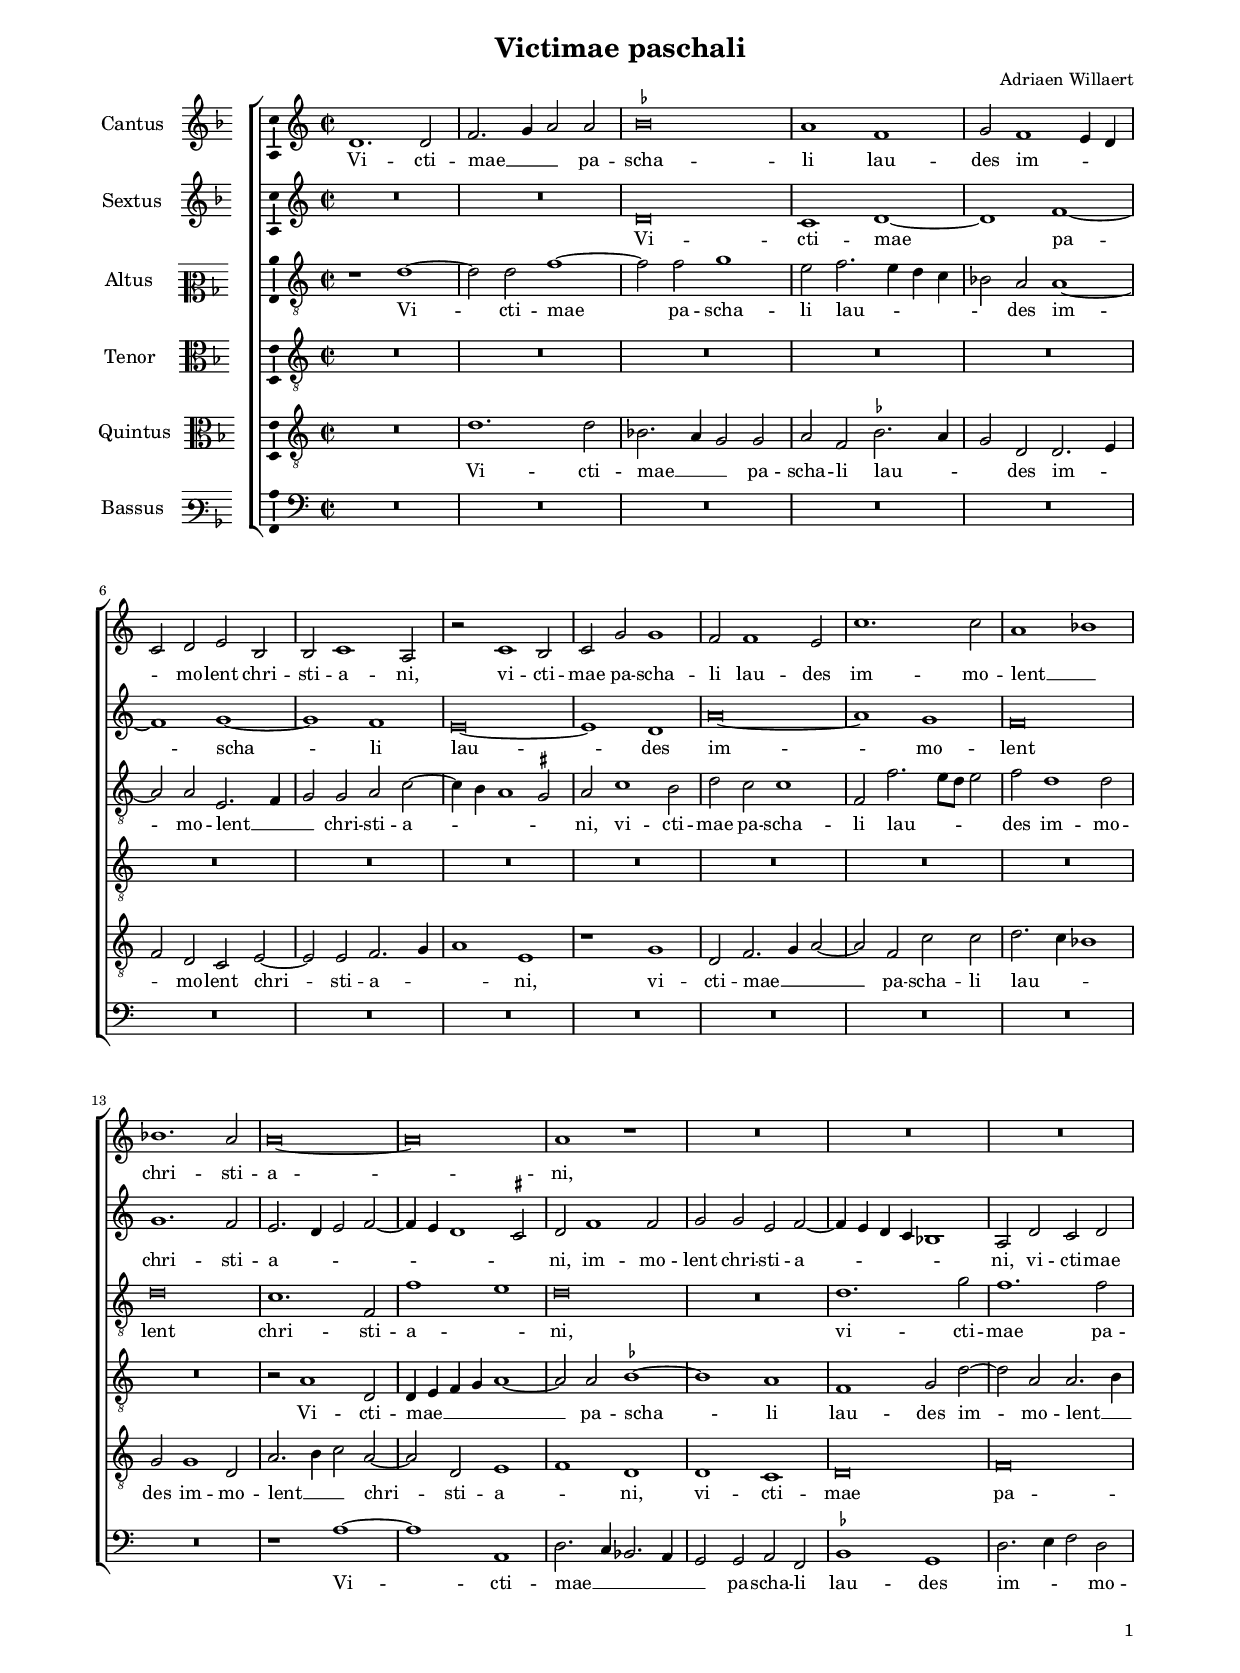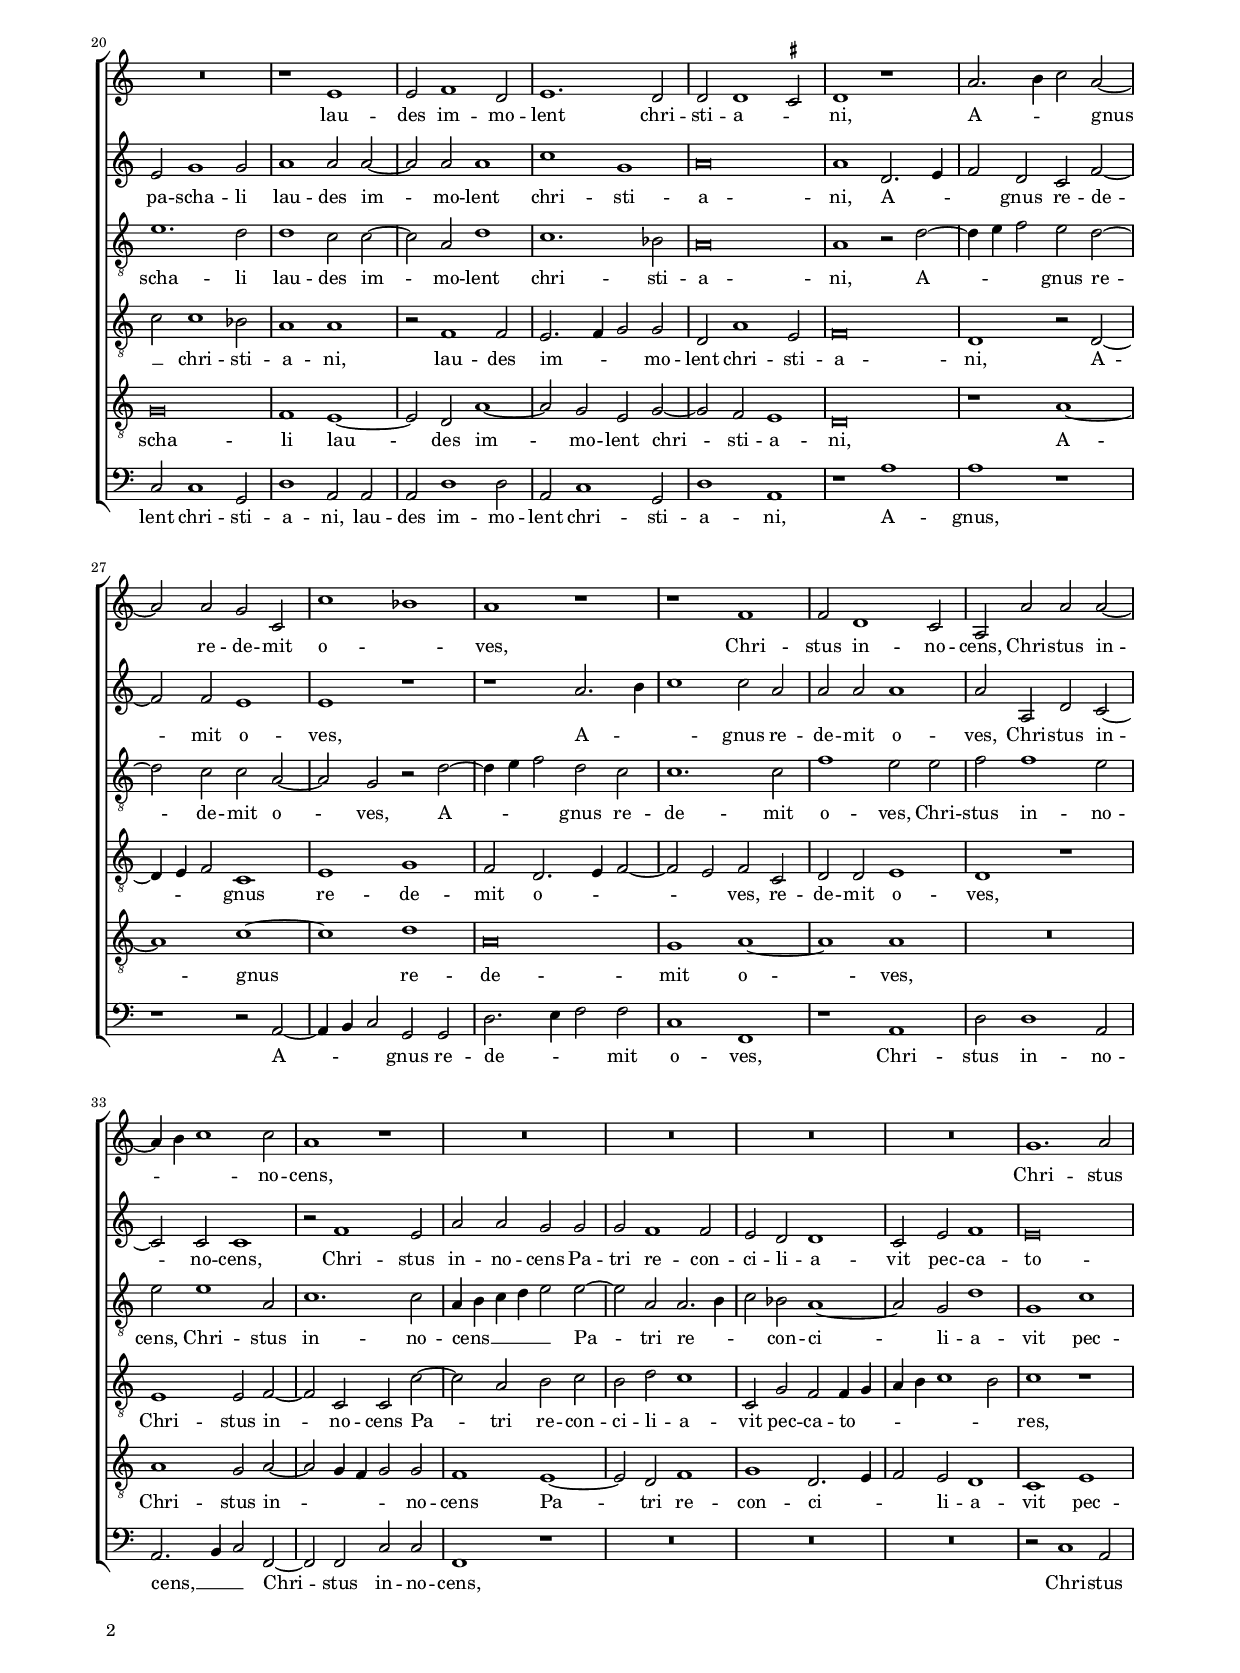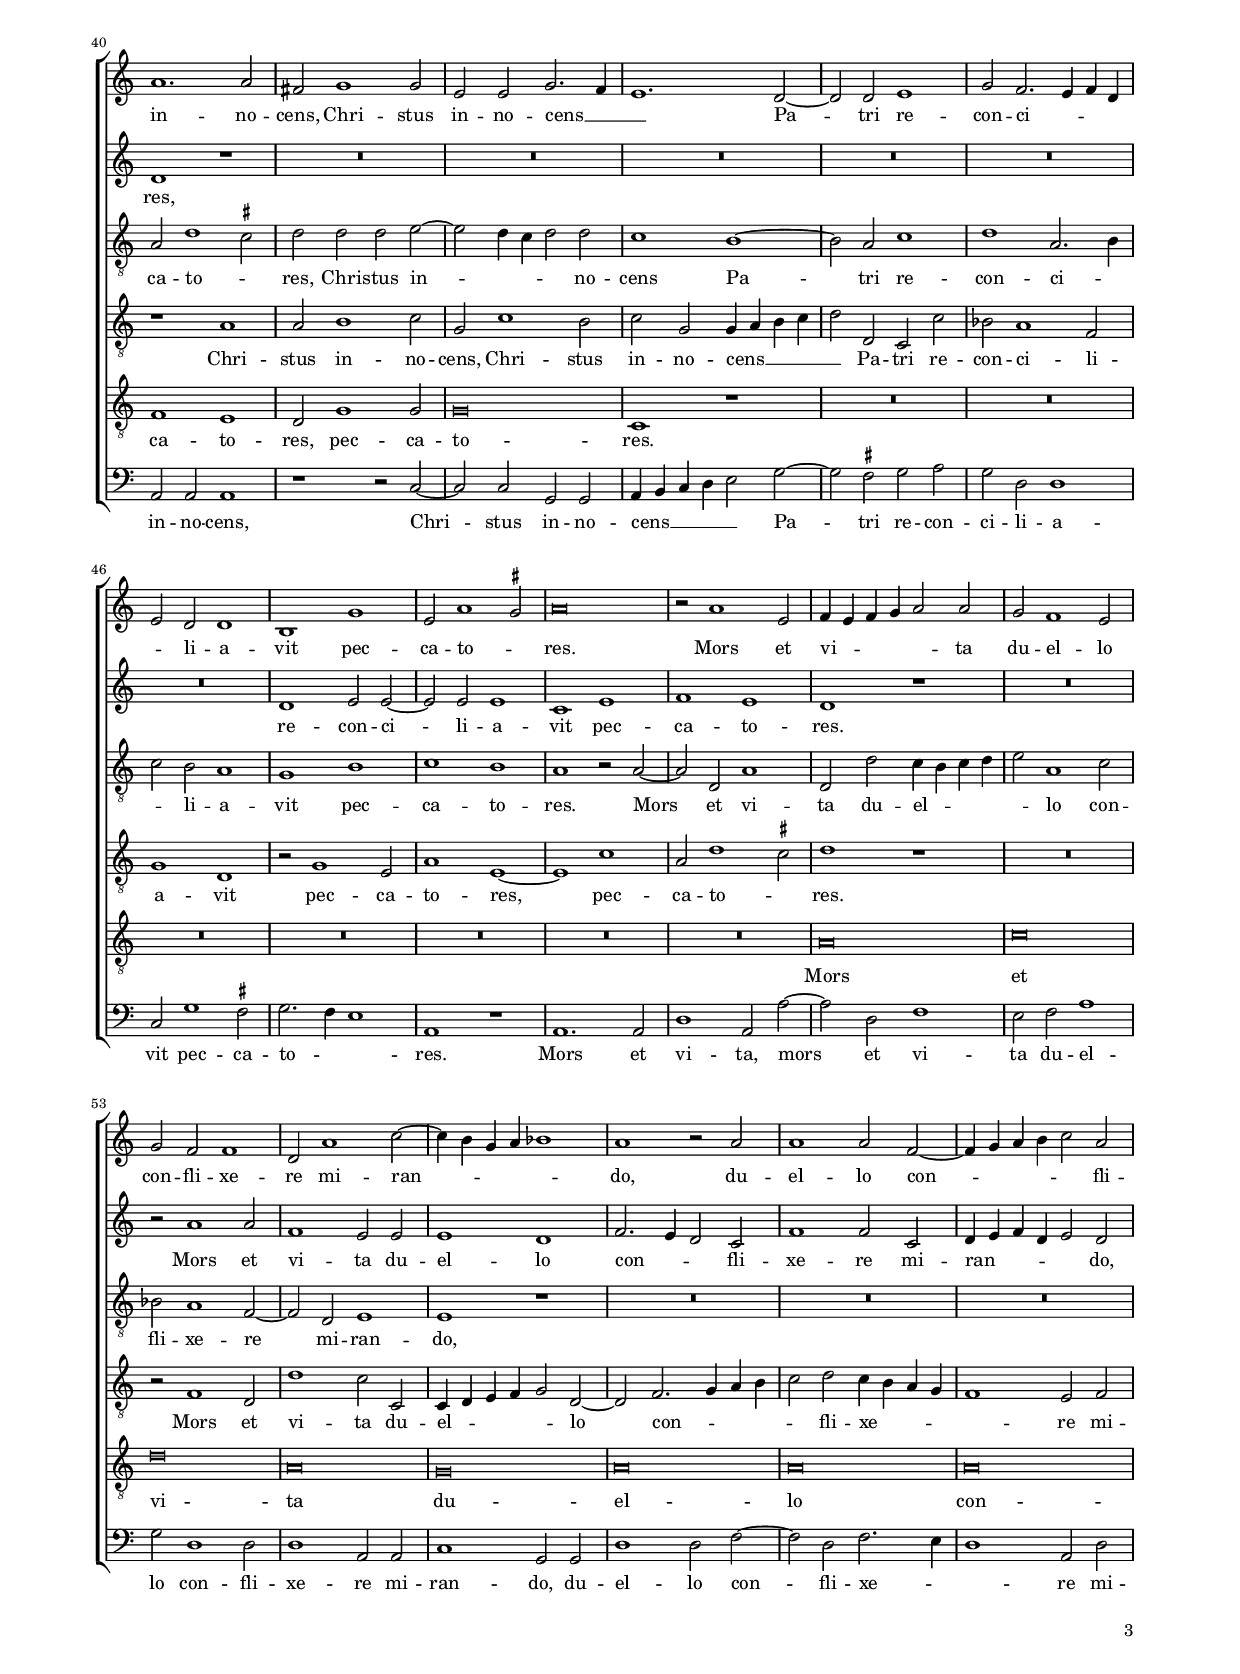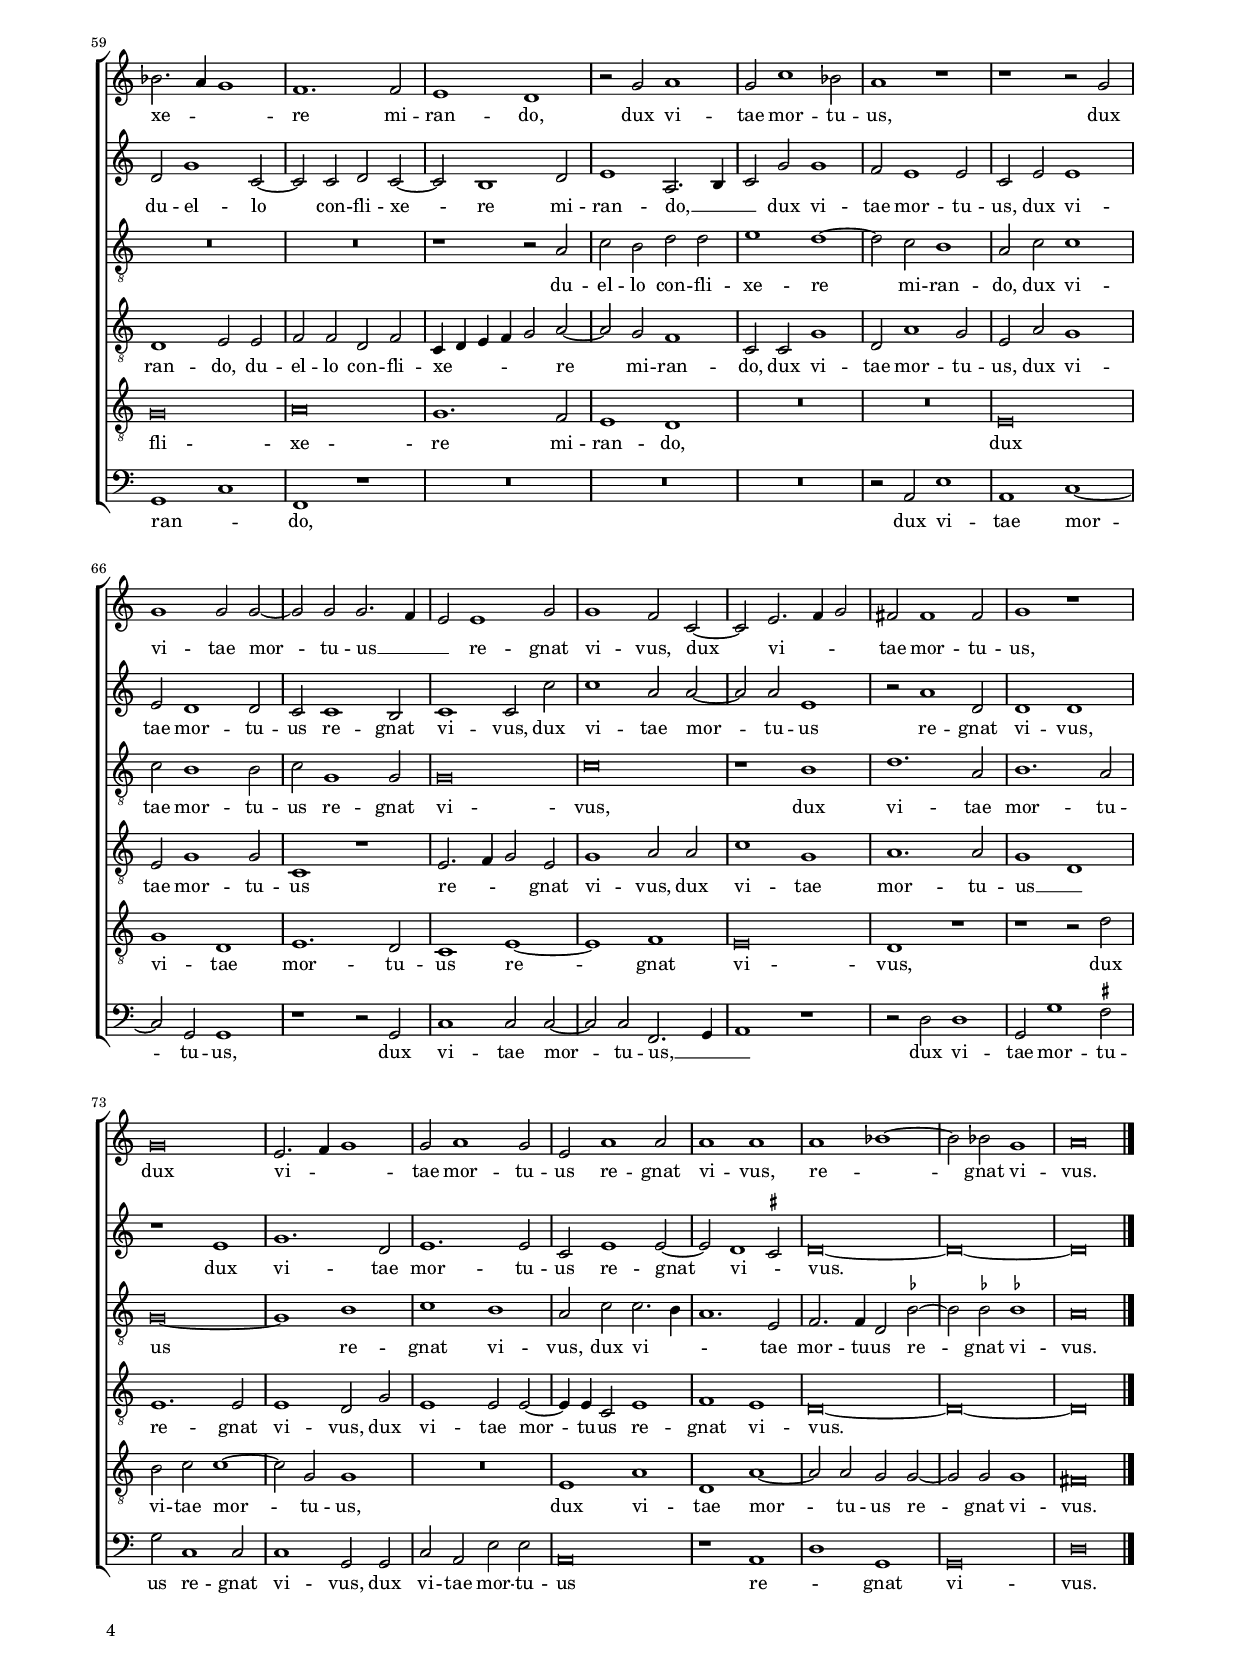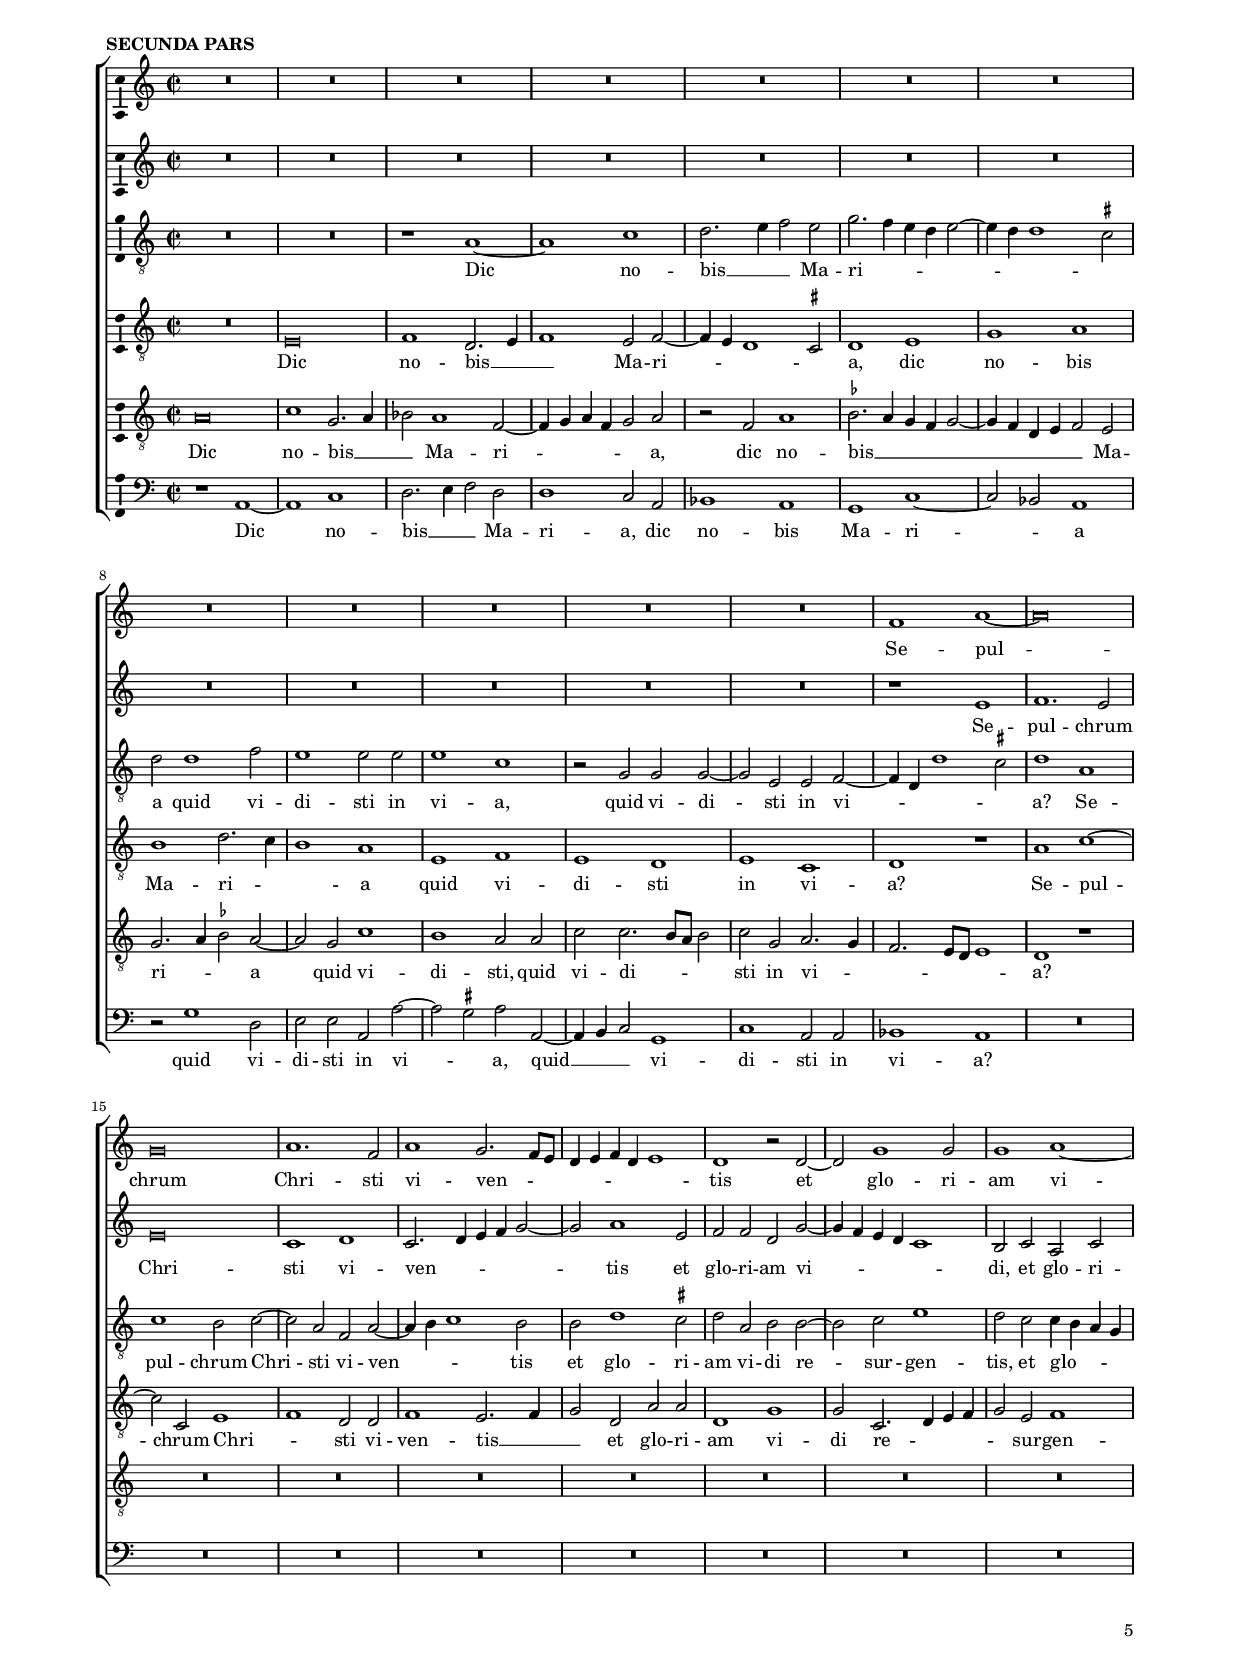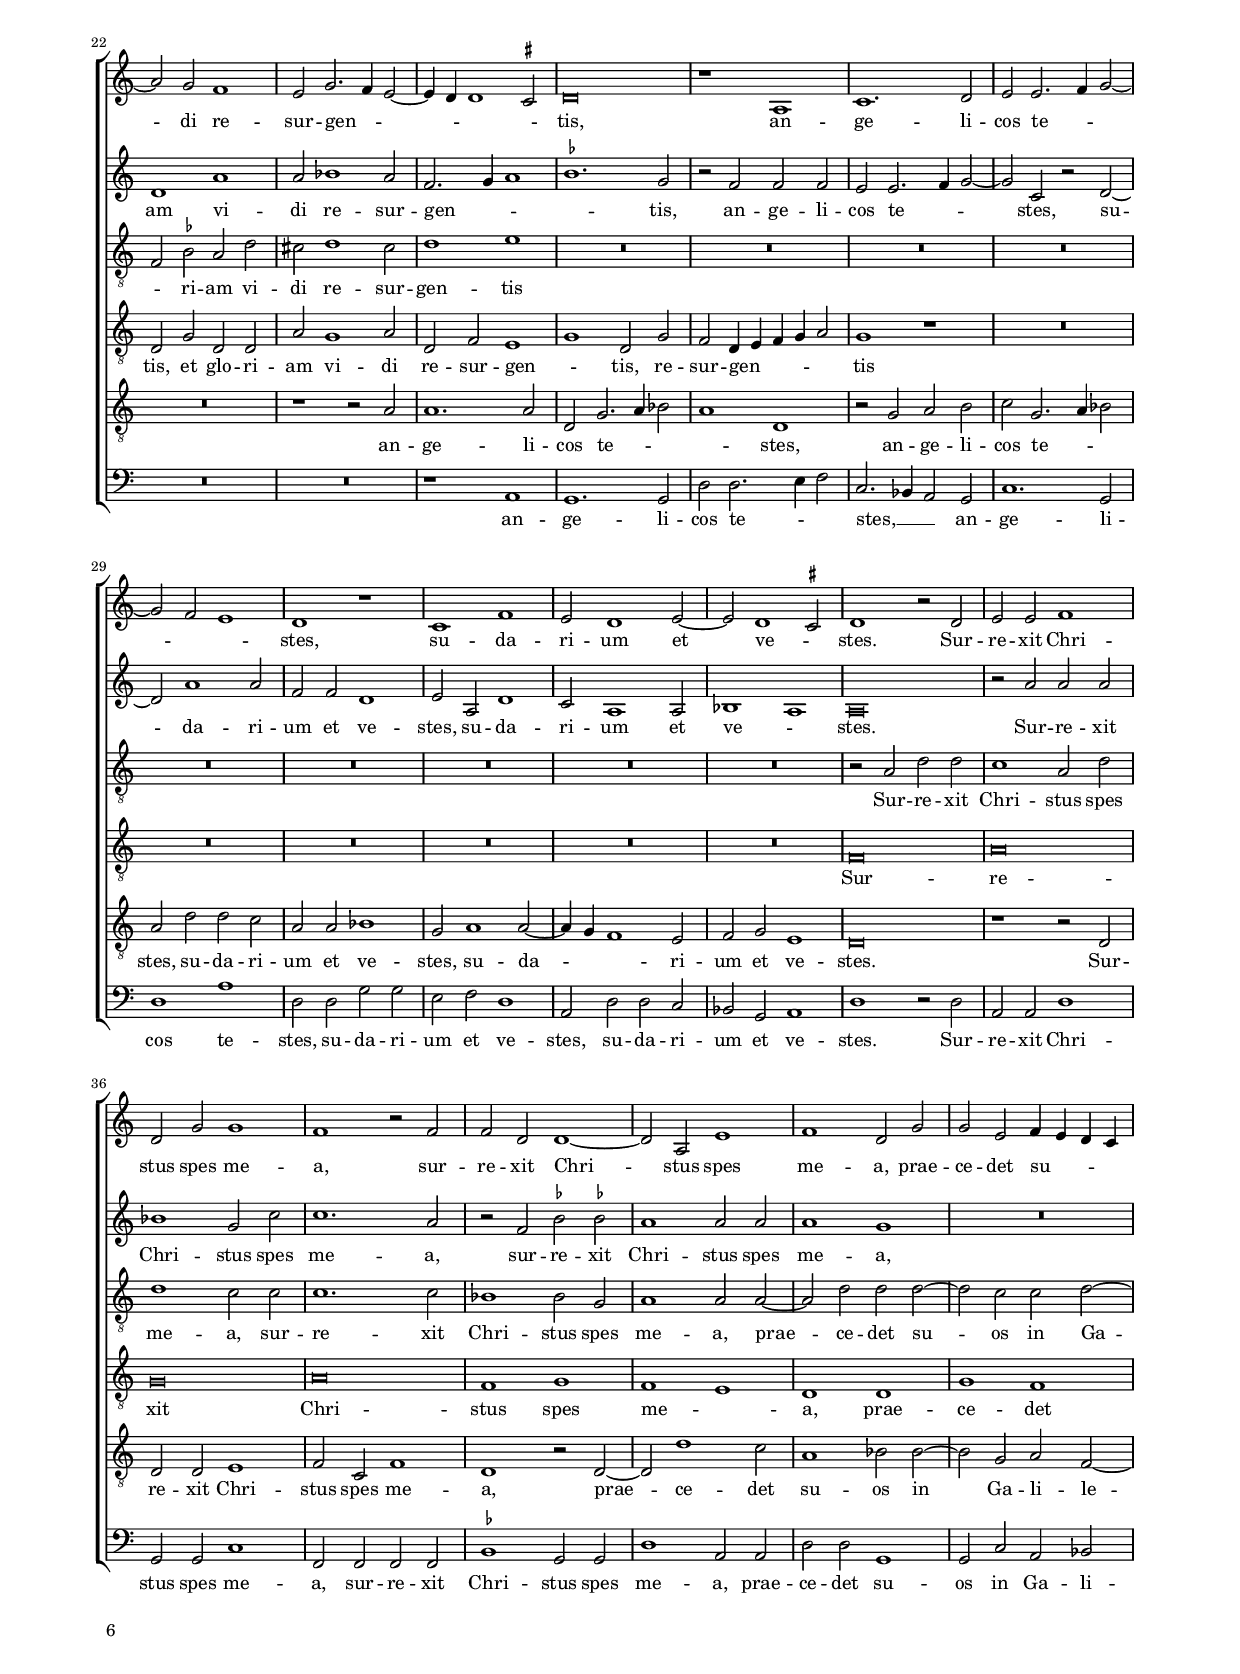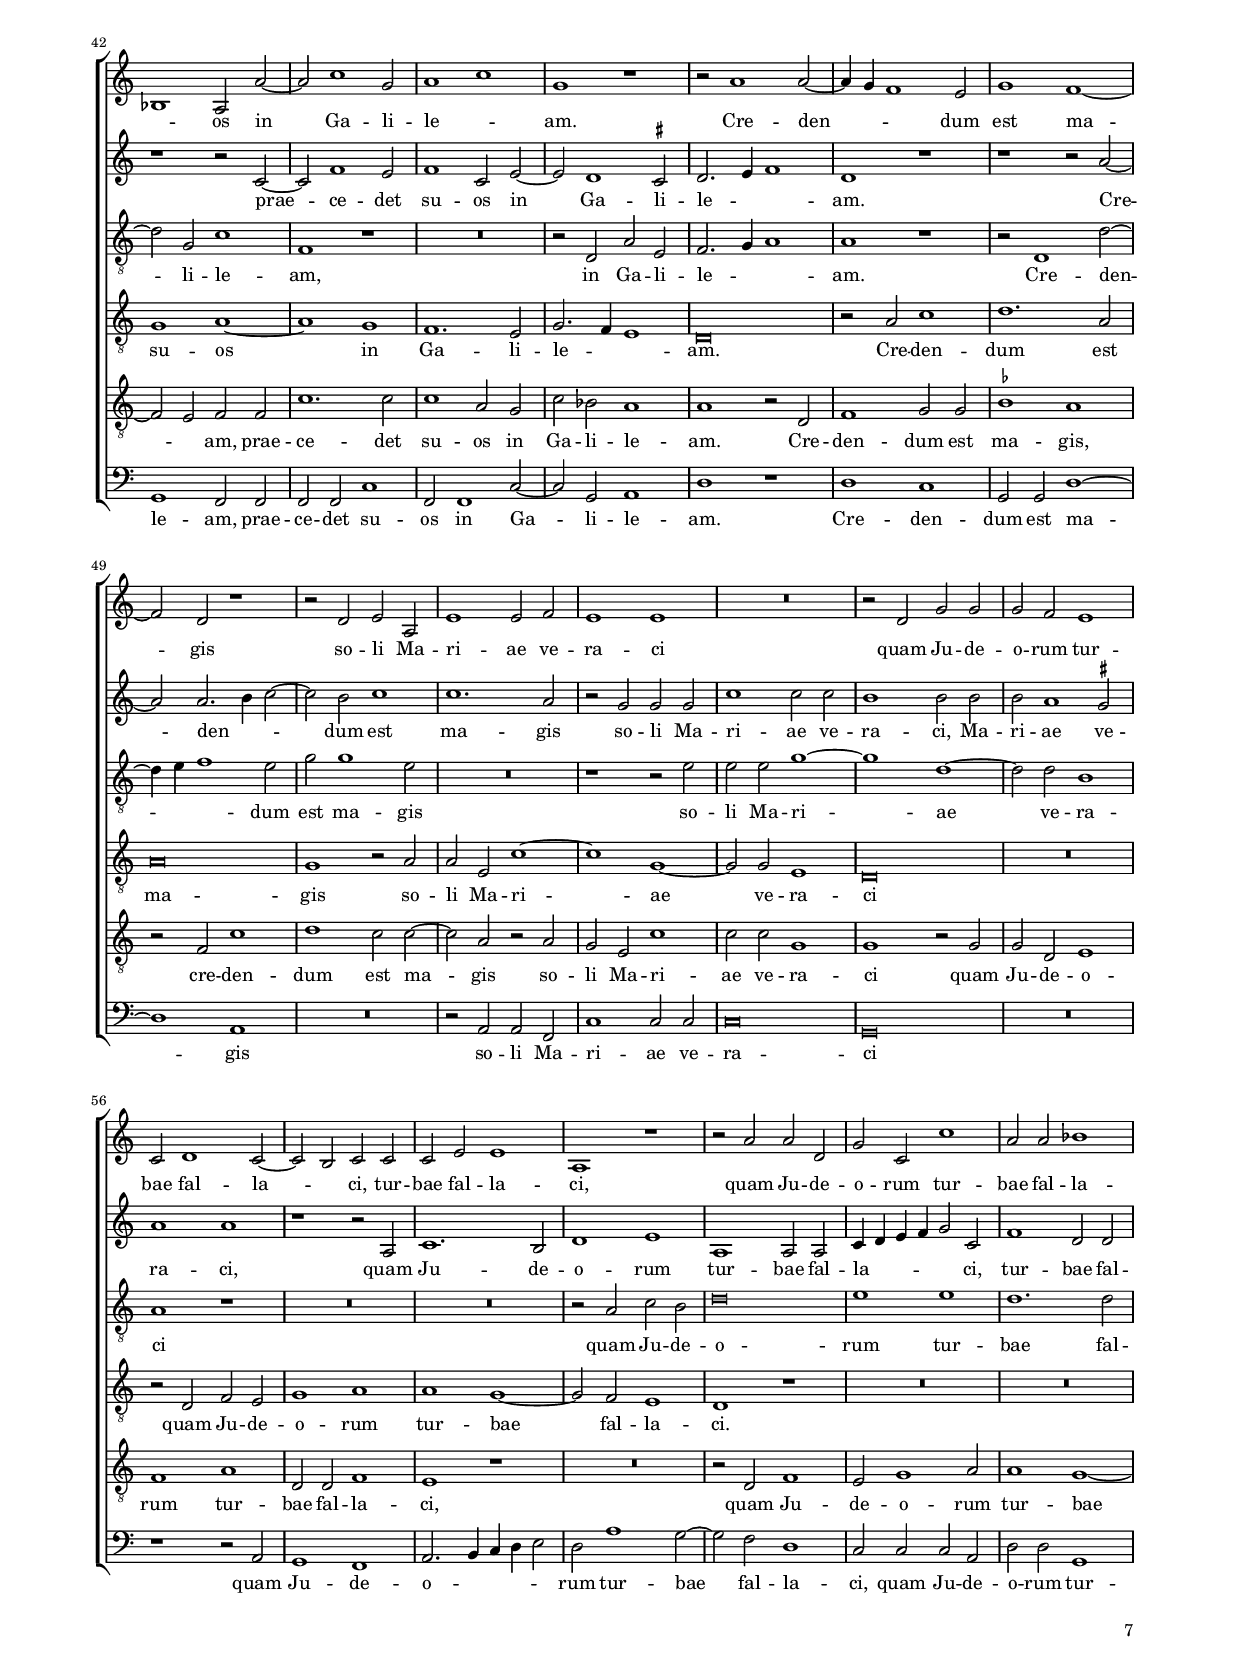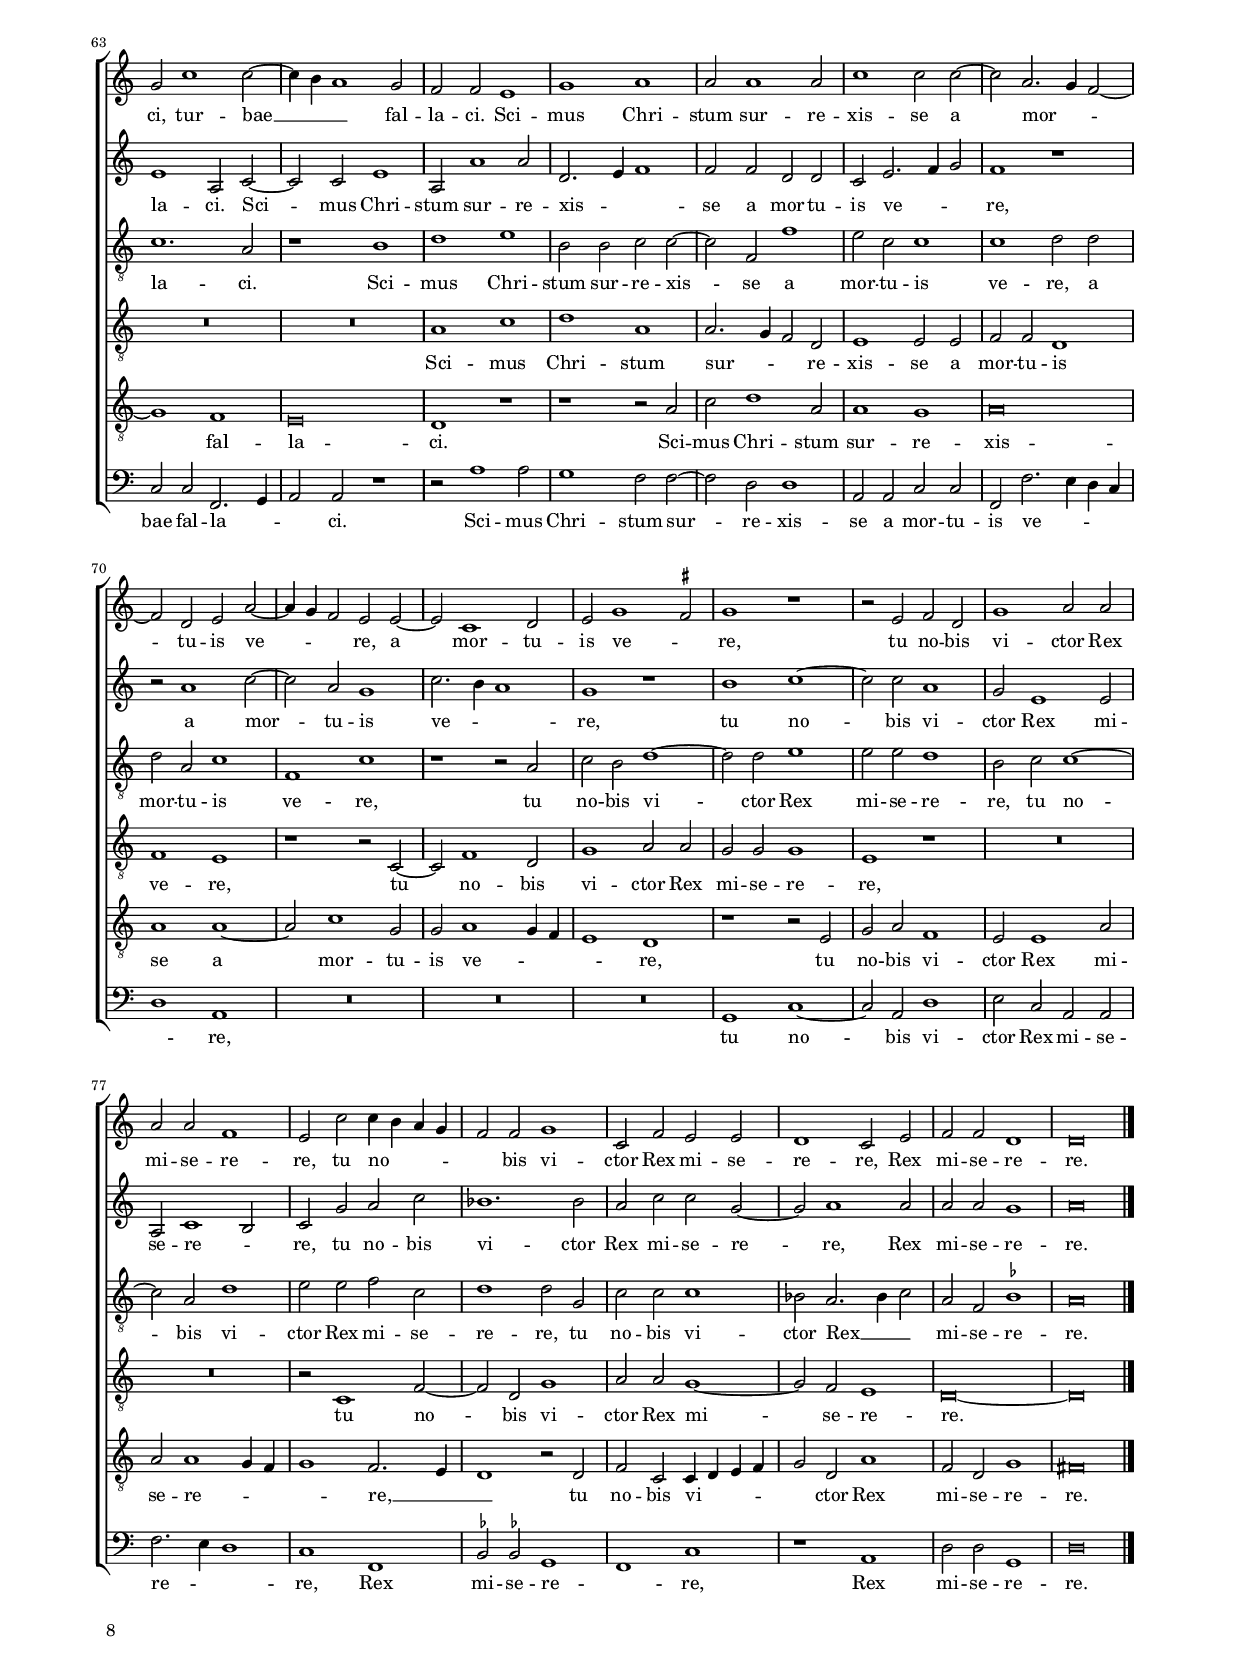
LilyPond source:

\header
{
  title="Victimae paschali"
  composer="Adriaen Willaert"
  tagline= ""
}

\version "2.20.0"
\language deutsch
#(set-global-staff-size 15)
% #(set-default-paper-size "letter")
#(ly:set-option 'point-and-click #f)


	ficta = { \once \set suggestAccidentals = ##t }
	
	forget = #(define-music-function (music) (ly:music?) #{
		\accidentalStyle forget
		$music
		\accidentalStyle default
		#})


\paper
	{
	top-margin = 1.5 \cm
	bottom-margin = 1 \cm
	left-margin = 1.8 \cm
	right-margin = 1.8 \cm
	ragged-bottom = ##f
	ragged-last-bottom = ##t
	print-page-number = ##f
	score-system-spacing = #'((basic-distance . 16) (minimum-distance . 14) (padding . 5) (strechability . 250))
	system-system-spacing = #'((basic-distance . 16) (minimum-distance . 14) (padding . 5) (strechability . 250))
        oddFooterMarkup=\markup   \fill-line { "" \fromproperty #'page:page-number-string }
        evenFooterMarkup=\markup  \fill-line { \fromproperty #'page:page-number-string "" }
        last-bottom-spacing = #'((basic-distance . 12) (minimum-distance . 7) (padding . 4))
	systems-per-page = 3
    page-count = 8
%	min-systems-per-page = 3
	}

global = {
	\key f \major
	\time 2/2 \set Score.measureLength = #(ly:make-moment 2/1)
    \skip 1*2*80 \bar "|."
	}


incipitcantus = \markup { \score {
	{
	\set Staff.instrumentName = \markup { \fontsize #1 "Cantus" }
	\key f \major
	\clef violin
	s4 \bar ""
	}
	\layout  {
	raggedright = ##t
	indent = 1.6 \cm
	line-width = 2.2 \cm
	\context { \Staff \remove Time_signature_engraver }
	\override Staff.Clef.Y-extent = #'(0 . 0)
	}} \hspace #1 }


incipitsextus = \markup { \score {
	{
	\set Staff.instrumentName = \markup { \fontsize #1 "Sextus" }
	\key f \major
	\clef violin
	s4 \bar ""
	}
	\layout  {
	raggedright = ##t
	indent = 1.6 \cm
	line-width = 2.2 \cm
	\context { \Staff \remove Time_signature_engraver }
	\override Staff.Clef.Y-extent = #'(0 . 0)
	}} \hspace #1 }
      
      
incipitaltus = \markup { \score {
	{
	\set Staff.instrumentName = \markup { \fontsize #1 "Altus" }
	\key f \major
	\clef mezzosoprano
	s4 \bar ""
	}
	\layout  {
	raggedright = ##t
	indent = 1.6 \cm
	line-width = 2.2 \cm
	\context { \Staff \remove Time_signature_engraver }
	\override Staff.Clef.Y-extent = #'(0 . 0)
	}} \hspace #1 }


incipittenor = \markup { \score {
	{
	\set Staff.instrumentName = \markup { \fontsize #1 "Tenor" }
	\key f \major
	\clef alto
	s4 \bar ""
	}
	\layout  {
	raggedright = ##t
	indent = 1.6 \cm
	line-width = 2.2 \cm
	\context { \Staff \remove Time_signature_engraver }
	\override Staff.Clef.Y-extent = #'(0 . 0)
	}} \hspace #1 }
      
      
incipitquintus = \markup { \score {
	{
	\set Staff.instrumentName = \markup { \fontsize #1 "Quintus" }
	\key f \major
	\clef alto
	s4 \bar ""
	}
	\layout  {
	raggedright = ##t
	indent = 1.6 \cm
	line-width = 2.2 \cm
	\context { \Staff \remove Time_signature_engraver }
	\override Staff.Clef.Y-extent = #'(0 . 0)
	}} \hspace #1 }
      
      
incipitbassus = \markup { \score {
	{
	\set Staff.instrumentName = \markup { \fontsize #1 "Bassus" }
	\key f \major
	\clef varbaritone
	s4 \bar ""
	}
	\layout  {
	raggedright = ##t
	indent = 1.6 \cm
	line-width = 2.2 \cm
	\context { \Staff \remove Time_signature_engraver }
	\override Staff.Clef.Y-extent = #'(0 . 0)
	}} \hspace #1 }


cantus =  \relative c''
	{
	g1. g2
	b2. c4 d2 d
	\ficta es\breve
	d1 b
%5
	c2 b1 a4 g |
	f2 g a e
	e2 f1 d2
	r2 f1 e2
	f2 c' c1
%10
	b2 b1 a2 |
	f'1. f2
	d1 es
	es1. d2
	d\breve~
%15
	d\breve |
	d1 r
	R\breve
	R\breve
	R\breve
%20
	R\breve |
	r1 a
	a2 b1 g2
	a1. g2
	g2 g1 \ficta fis2
%25
	g1 r |
	d'2. e4 f2 d~
	d2 d c f,
	f'1 es
	d1 r
%30
	r1 b |
	b2 g1 f2
	d2 d' d d~
	d4 e f1 f2
	d1 r
%35
	R\breve |
	R\breve
	R\breve
	R\breve
	c1. d2
%40
	d1. d2 |
	h2 c1 c2
	a2 a c2. b4
	a1. g2~
	g2 g a1
%45
	c2 b2. a4 b g |
	a2 g g1
	e1 c'
	a2 d1 \ficta cis2
	d\breve
%50
	r2 d1 a2 |
	b4 a b c d2 d
	c2 b1 a2
	c2 b b1
	g2 d'1 f2~
%55
	f4 e c d es1 |
	d1 r2 d
	d1 d2 b~
	b4 c d e f2 d
	es2. d4 c1
%60
	b1. b2 |
	a1 g
	r2 c d1
	c2 f1 es2
	d1 r
%65
	r1 r2 c |
	c1 c2 c~
	c2 c c2. b4
	a2 a1 c2
	c1 b2 f~
%70
	f2 a2. b4 c2 |
	h2 h1 h2
	c1 r
	c\breve
	a2. b4 c1
%75
	c2 d1 c2 |
	a2 d1 d2
	d1 d
	d1 es~
	es2 es c1
%80
	d\breve |
	}


sextus = \relative c''
	{
	R\breve
	R\breve
	g\breve
	f1 g~
%5
	g1 b~ |
	b1 c~
	c1 b
	a\breve~
	a1 g
%10
	d'\breve~ |
	d1 c
	b\breve
	c1. b2
	a2. g4 a2 b~
%15
	b4 a g1 \ficta fis2 |
	g2 b1 b2
	c2 c a b~
	b4 a g f es1
	d2 g f g
%20
	a2 c1 c2 |
	d1 d2 d~
	d2 d d1
	f1 c
	d\breve
%25
	d1 g,2. a4 |
	b2 g f b~
	b2 b a1
	a1 r
	r1 d2. e4
%30
	f1 f2 d |
	d2 d d1
	d2 d, g f~
	f2 f f1
	r2 b1 a2
%35
	d2 d c c |
	c2 b1 b2
	a2 g g1
	f2 a b1
	a\breve
%40
	g1 r |
	R\breve
	R\breve
	R\breve
	R\breve
%45
	R\breve |
	R\breve
	g1 a2 a~
	a2 a a1
	f1 a
%50
	b1 a |
	g1 r
	R\breve
	r2 d'1 d2
	b1 a2 a
%55
	a1 g |
	b2. a4 g2 f
	b1 b2 f
	g4 a b g a2 g
	g2 c1 f,2~
%60
	f2 f g f~ |
	f2 e1 g2
	a1 d,2. e4
	f2 c' c1
	b2 a1 a2
%65
	f2 a a1 |
	a2 g1 g2
	f2 f1 e2
	f1 f2 f'
	f1 d2 d~
%70
	d2 d a1 |
	r2 d1 g,2
	g1 g
	r1 a
	c1. g2
%75
	a1. a2 |
	f2 a1 a2~
	a2 g1 \ficta fis2
	g\breve~
	g\breve~
%80
	g\breve |
	}


altus =  \relative c'
    {
	r1 g'~
	g2 g b1~
	b2 b c1
	a2 b2. a4 g f
%5
	es2 d d1~ |
	d2 d a2. b4
	c2 c d f~
	f4 e d1 \ficta cis2
	d2 f1 e2
%10
	g2 f f1 |
	b,2 b'2. a8 g a2
	b2 g1 g2
	g\breve
	f1. b,2
%15
	b'1 a |
	g\breve
	R\breve
	g1. c2
	b1. b2
%20
	a1. g2 |
	g1 f2 f~
	f2 d g1
	f1. es2
	d\breve
%25
	d1 r2 g~ |
	g4 a b2 a g~
	g2 f f d~
	d2 c r g'~
	g4 a b2 g f
%30
	f1. f2 |
	b1 a2 a
	b2 b1 a2
	a2 a1 d,2
	f1. f2
%35
	d4 e f g a2 a~ |
	a2 d, d2. e4
	f2 es d1~
	d2 c g'1
	c,1 f
%40
	d2 g1 \ficta fis2 |
	g2 g g a~
	a2 g4 f g2 g
	f1 e~
	e2 d f1
%45
	g1 d2. e4 |
	f2 e d1
	c1 e
	f1 e
	d1 r2 d~
%50
	d2 g, d'1 |
	g,2 g' f4 e f g
	a2 d,1 f2
	es2 d1 b2~
	b2 g a1
%55
	a1 r |
	R\breve
	R\breve
	R\breve
	R\breve
%60
	R\breve |
	r1 r2 d
	f2 e g g
	a1 g~
	g2 f e1
%65
	d2 f f1 |
	f2 e1 e2
	f2 c1 c2
	c\breve
	f\breve
%70
	r1 e |
	g1. d2
	e1. d2
	c\breve~
	c1 e
%75
	f1 e |
	d2 f f2. e4
	d1. a2
	b2. b4 g2 \ficta es'~
	\ficta es2 \ficta es! \ficta es!1
%80
	d\breve |
	}


tenor =  \relative c'
	{
	R\breve
	R\breve
	R\breve
	R\breve
%5
	R\breve |
	R\breve
	R\breve
	R\breve
	R\breve
%10
	R\breve |
	R\breve
	R\breve
	R\breve
	r2 d1 g,2
%15
	g4 a b c d1~ |
	d2 d \ficta es1~
	\ficta es1 d
	b1 c2 g'~
	g2 d d2. e4
%20
	f2 f1 es2 |
	d1 d
	r2 b1 b2
	a2. b4 c2 c
	g2 d'1 a2
%25
	b\breve |
	g1 r2 g~
	g4 a b2 f1
	a1 c
	b2 g2. a4 b2~
%30
	b2 a b f |
	g2 g a1
	g1 r
	a1 a2 b~
	b2 f f f'~
%35
	f2 d e f |
	e2 g f1
	f,2 c' b b4 c
	d4 e f1 e2
	f1 r
%40
	r1 d |
	d2 e1 f2
	c2 f1 e2
	f2 c c4 d e f
	g2 g, f f'
%45
	es2 d1 b2 |
	c1 g
	r2 c1 a2
	d1 a~
	a1 f'
%50
	d2 g1 \ficta fis2 |
	g1 r
	R\breve
	r2 b,1 g2
	g'1 f2 f,
%55
	f4 g a b c2 g~ |
	g2 b2. c4 d e
	f2 g f4 e d c
	b1 a2 b
	g1 a2 a
%60
	b2 b g b |
	f4 g a b c2 d~
	d2 c b1
	f2 f c'1
	g2 d'1 c2
%65
	a2 d c1 |
	a2 c1 c2
	f,1 r
	a2. b4 c2 a
	c1 d2 d
%70
	f1 c |
	d1. d2
	c1 g
	a1. a2
	a1 g2 c
%75
	a1 a2 a~ |
	a4 a f2 a1
	b1 a
	g\breve~
	g\breve~
%80
	g\breve |
	}


quintus  =  \relative c'
	{
	R\breve
	g'1. g2
	es2. d4 c2 c
	d2 b \ficta es2. d4
%5
	c2 g g2. a4 |
	b2 g f a~
	a2 a b2. c4
	d1 a
	r1 c
%10
	g2 b2. c4 d2~ |
	d2 b f' f
	g2. f4 es1
	c2 c1 g2
	d'2. e4 f2 d~
%15
	d2 g, a1 |
	b1 g
	g1 f
	g\breve
	b\breve
%20
	c\breve |
	b1 a~
	a2 g d'1~
	d2 c a c~
	c2 b a1
%25
	g\breve |
	r1 d'~
	d1 f~
	f1 g
	d\breve
%30
	c1 d~ |
	d1 d
	R\breve
	d1 c2 d~
	d2 c4 b c2 c
%35
	b1 a~
	a2 g b1
	c1 g2. a4
	b2 a g1
	f1 a
%40
	b1 a |
	g2 c1 c2
	c\breve
	f,1 r
	R\breve
%45
	R\breve |
	R\breve
	R\breve
	R\breve
	R\breve
%50
	R\breve |
	d'\breve
	f\breve
	g\breve
	d\breve
%55
	c\breve |
	d\breve
	d\breve
	d\breve
	c\breve
%60
	d\breve |
	c1. b2
	a1 g
	R\breve
	R\breve
%65
	a\breve |
	c1 g
	a1. g2
	f1 a~
	a1 b
%70
	a\breve |
	g1 r
	r1 r2 g'
	e2 f f1~
	f2 c c1
%75
	R\breve |
        a1 d
	g,1 d'~
	d2 d c c~
	c2 c c1
%80
	h\breve |
	}


bassus  =  \relative c
	{
	R\breve
	R\breve
	R\breve
	R\breve
%5
	R\breve |
	R\breve
	R\breve
	R\breve
	R\breve
%10
	R\breve |
	R\breve
	R\breve
	R\breve
	r1 d'~
%15
	d1 d, |
	g2. f4 es2. d4
	c2 c d b
	\ficta es1 c
	g'2. a4 b2 g
%20
	f2 f1 c2 |
	g'1 d2 d
	d2 g1 g2
	d2 f1 c2
	g'1 d
%25
	r1 d' |
	d1 r
	r1 r2 d,~
	d4 e f2 c2 c
	g'2. a4 b2 b
%30
	f1 b, |
	r1 d
	g2 g1 d2
	d2. e4 f2 b,~
	b2 b f' f
%35
	b,1 r |
	R\breve
	R\breve
	R\breve
	r2 f'1 d2
%40
	d2 d d1 |
	r1 r2 f~
	f2 f c c
	d4 e f g a2 c~
	c2 \ficta h c d
%45
	c2 g g1 |
	f2 c'1 \ficta h2
	c2. b4 a1
	d,1 r
	d1. d2
%50
	g1 d2 d'~ |
	d2 g, b1
	a2 b d1
	c2 g1 g2
	g1 d2 d
%55
	f1 c2 c |
	g'1 g2 b~
	b2 g b2. a4
	g1 d2 g
	c,1 f
%60
	b,1 r |
	R\breve
        R\breve
	R\breve
	r2 d a'1
%65
	d,1 f~ |
	f2 c c1
	r1 r2 c
	f1 f2 f~
	f2 f b,2. c4
%70
	d1 r |
	r2 g g1
	c,2 c'1 \ficta h2
	c2 f,1 f2
	f1 c2 c
%75
	f2 d a' a |
	d,\breve
	r1 d
	g1 c,
	c\breve
%80
	g'\breve |
	}


lyricscantus = \lyricmode {
	Vi -- cti -- mae __ _ _ pa -- scha -- li lau -- des im -- _ _ _ mo -- lent chri -- sti -- a -- ni,
        vi -- cti -- mae pa -- scha -- li lau -- des im -- mo -- lent __ _ chri -- sti -- a -- ni,
        lau -- des im -- mo -- lent chri -- sti -- a -- _ ni,
        A -- _ _ gnus re -- de -- mit o -- _ ves,
        Chri -- stus in -- no -- cens,
        Chri -- stus in -- _ _ no -- cens,
        Chri -- stus in -- no -- cens,
        Chri -- stus in -- no -- cens __ _ _ 
        Pa -- tri re -- con -- ci -- _ _ _ _ li -- a -- vit pec -- ca -- to -- _ res.
        Mors et vi -- _ _ _ _ ta du -- el -- lo con -- fli -- xe -- re mi -- ran -- _ _ _ _ do,
        du -- el -- lo con -- _ _ _ _ fli -- xe -- _ _ re mi -- ran -- do,
        dux vi -- tae mor -- tu -- us,
        dux vi -- tae mor -- tu -- us __ _ _
        re -- gnat vi -- vus,
        dux vi -- _ _ tae mor -- tu -- us,
        dux vi -- _ _ tae mor -- tu -- us
        re -- gnat vi -- vus,
        re -- _ gnat vi -- vus.
	}


lyricssextus = \lyricmode {
	Vi -- cti -- mae pa -- scha -- li lau -- des im -- mo -- lent chri -- sti -- a -- _ _ _ _ _ _ ni,
        im -- mo -- lent chri -- sti -- a -- _ _ _ _ ni,
        vi -- cti -- mae pa -- scha -- li lau -- des im -- mo -- lent chri -- sti -- a -- ni,
        A -- _ _ gnus re -- de -- mit o -- ves,
        A -- _ _ gnus re -- de -- mit o -- ves,
        Chri -- stus in -- no -- cens,
        Chri -- stus in -- no -- cens
        Pa -- tri re -- con -- ci -- li -- a -- vit pec -- ca -- to -- res,
        re -- con -- ci -- li -- a -- vit pec -- ca -- to -- res.
        Mors et vi -- ta du -- el -- lo con -- _ _ fli -- xe -- re mi -- ran -- _ _ _ _ do,
        du -- el -- lo con -- fli -- xe -- re mi -- ran -- do, __ _ _
        dux vi -- tae mor -- tu -- us,
        dux vi -- tae mor -- tu -- us
        re -- gnat vi -- vus,
        dux vi -- tae mor -- tu -- us
        re -- gnat vi -- vus,
        dux vi -- tae mor -- tu -- us
        re -- gnat vi -- _ vus.
	}
	
	
lyricsaltus = \lyricmode {
	Vi -- cti -- mae pa -- scha -- li lau -- _ _ _ _ des im -- mo -- lent __ _ _ chri -- sti -- a -- _ _ _ ni,
        vi -- cti -- mae pa -- scha -- li lau -- _ _ _ des im -- mo -- lent chri -- sti -- a -- _ ni,
        vi -- cti -- mae pa -- scha -- li lau -- des im -- mo -- lent chri -- sti -- a -- ni,
        A -- _ _ gnus re -- de -- mit o -- ves,
        A -- _ _ gnus re -- de -- mit o -- ves,
        Chri -- stus in -- no -- cens,
        Chri -- stus in -- no -- cens __ _ _ _ _
        Pa -- tri re -- _ _ con -- ci -- li -- a -- vit pec -- ca -- to -- _ res,
        Chri -- stus in -- _ _ _ no -- cens
        Pa -- tri re -- con -- ci -- _ _ li -- a -- vit pec -- ca -- to -- res.
        Mors et vi -- ta du -- el -- _ _ _ _ lo con -- fli -- xe -- re mi -- ran -- do,
        du -- el -- lo con -- fli -- xe -- re mi -- ran -- do,
        dux vi -- tae mor -- tu -- us
        re -- gnat vi -- vus,
        dux vi -- tae mor -- tu -- us
        re -- gnat vi -- vus,
        dux vi -- _ _ tae mor -- tu -- us
        re -- gnat vi -- vus.
	}


lyricstenor = \lyricmode {
	Vi -- cti -- mae __ _ _ _ _ pa -- scha -- li lau -- des im -- mo -- lent __ _ _ chri -- sti -- a -- ni,
        lau -- des im -- _ _ mo -- lent chri -- sti -- a -- ni,
        A -- _ _ gnus re -- de -- mit o -- _ _ _ ves,
        re -- de -- mit o -- ves,
        Chri -- stus in -- no -- cens
        Pa -- tri re -- con -- ci -- li -- a -- vit pec -- ca -- to -- _ _ _ _ _ res,
        Chri -- stus in -- no -- cens,
        Chri -- stus in -- no -- cens __ _ _ _ _ 
        Pa -- tri re -- con -- ci -- li -- a -- vit pec -- ca -- to -- res,
        pec -- ca -- to -- _ res.
        Mors et vi -- ta du -- el -- _ _ _ _ lo con -- _ _ _ _ fli -- xe -- _ _ _ _ re mi -- ran -- do,
        du -- el -- lo con -- fli -- xe -- _ _ _ _ re mi -- ran -- do,
        dux vi -- tae mor -- tu -- us,
        dux vi -- tae mor -- tu -- us
        re -- _ _ gnat vi -- vus,
        dux vi -- tae mor -- tu -- us __ _
        re -- gnat vi -- vus,
        dux vi -- tae mor -- tu -- us
        re -- gnat vi -- vus.
	}


lyricsquintus = \lyricmode {
	Vi -- cti -- mae __ _ _ pa -- scha -- li lau -- _ _ des im -- _ _ mo -- lent chri -- sti -- a -- _ _ ni,
        vi -- cti -- mae __ _ _ pa -- scha -- li lau -- _ _ des im -- mo -- lent __ _ _ chri -- sti -- a -- _ ni,
        vi -- cti -- mae pa -- scha -- li lau -- des im -- mo -- lent chri -- sti -- a -- ni,
        A -- gnus re -- de -- mit o -- ves,
        Chri -- stus in -- _ _ _ no -- cens
        Pa -- tri re -- con -- ci -- _ _ li -- a -- vit pec -- ca -- to -- res,
        pec -- ca -- to -- res.
        Mors et vi -- ta du -- el -- lo con -- fli -- xe -- re mi -- ran -- do,
        dux vi -- tae mor -- tu -- us
        re -- gnat vi -- vus,
        dux vi -- tae mor -- tu -- us,
        dux vi -- tae mor -- tu -- us
        re -- gnat vi -- vus.
	}


lyricsbassus = \lyricmode {
	Vi -- cti -- mae __ _ _ _ _ pa -- scha -- li lau -- des im -- _ _ mo -- lent chri -- sti -- a -- ni,
        lau -- des im -- mo -- lent chri -- sti -- a -- ni,
        A -- gnus,
        A -- _ _ gnus re -- de -- _ _ mit o -- ves,
        Chri -- stus in -- no -- cens, __ _ _
        Chri -- stus in -- no -- cens,
        Chri -- stus in -- no -- cens,
        Chri -- stus in -- no -- cens __ _ _ _ _ 
        Pa -- tri re -- con -- ci -- li -- a -- vit pec -- ca -- to -- _ _ res.
        Mors et vi -- ta,
        mors et vi -- ta du -- el -- lo con -- fli -- xe -- re mi -- ran -- do,
        du -- el -- lo con -- fli -- xe -- _ _ re mi -- ran -- _ do,
        dux vi -- tae mor -- tu -- us,
        dux vi -- tae mor -- tu -- us, __ _ _
        dux vi -- tae mor -- tu -- us
        re -- gnat vi -- vus,
        dux vi -- tae mor -- tu -- us
        re -- _ gnat vi -- vus.
	}


\score
{  
	\transpose f c {
	\new ChoirStaff \with { \override StaffGrouper.staff-staff-spacing.basic-distance = #12 }
	<<

	\new Staff << \global
	\new Voice="v1" {
		\set Staff.instrumentName=\incipitcantus
		\set Staff.midiInstrument = "reed organ"
		\clef "treble"
		\cantus }
	\new Lyrics \lyricsto "v1" {\lyricscantus }
	>>


	\new Staff << \global
	\new Voice="v6" {
		\set Staff.instrumentName=\incipitsextus
		\set Staff.midiInstrument = "reed organ"
		\clef "treble" 
		\sextus}
	\new Lyrics \lyricsto "v6" {\lyricssextus }
	>>


	\new Staff << \global
	\new Voice="v2" {
		\set Staff.instrumentName=\incipitaltus
		\set Staff.midiInstrument = "reed organ"
		\clef "G_8" 
		\altus}
	\new Lyrics \lyricsto "v2" {\lyricsaltus }
	>>


	\new Staff << \global
	\new Voice="v3" {
		\set Staff.instrumentName=\incipittenor
		\set Staff.midiInstrument = "reed organ"
		\clef "G_8"
		\tenor }
	\new Lyrics \lyricsto "v3" {\lyricstenor }
	>>


	\new Staff << \global
	\new Voice="v5" {
		\set Staff.instrumentName=\incipitquintus
		\set Staff.midiInstrument = "reed organ"
		\clef "G_8"
		\quintus}
	\new Lyrics \lyricsto "v5" {\lyricsquintus }
	>>


	\new Staff << \global
	\new Voice="v4" {
		\set Staff.instrumentName=\incipitbassus
		\set Staff.midiInstrument = "reed organ"
		\clef "bass" 
		\bassus }
	\new Lyrics \lyricsto "v4" {\lyricsbassus}
	>>

	>>
	} % transpose

	\layout
	{
	indent = 2.6 \cm
%	\context { \Lyrics \override VerticalAxisGroup.nonstaff-relatedstaff-spacing.padding = #2 }
%	\context { \Lyrics \override LyricText.font-size = #1 }	
	\context { \Staff \override TimeSignature.break-visibility = #end-of-line-invisible }
%	\context { \Staff \override InstrumentName.X-offset = #'-25 }
    \context { \Staff \consists "Ambitus_engraver" }
	\context { \Score \override BarNumber.padding = #2 }
	\context { \Voice \override NoteHead.style = #'baroque }
	}

\midi
	{
    	\tempo 2 = 90
	}

}

%%%%%%%%%%%%%%%%%%%%  SECUNDA PARS   %%%%%%%%%%%%%%%%%%%%

 %	\mark \markup { \fontsize #-3 \note  #"1" #1 = \fontsize #-3 \note #"1." #1 }

global = {
	\key f \major
	\time 2/2 \set Score.measureLength = #(ly:make-moment 2/1)
        \skip 1*2*83 \bar "|."
	}


cantus =  \relative c''
	{
	R\breve
	R\breve
	R\breve
	R\breve
%5
	R\breve |
	R\breve
	R\breve
	R\breve
	R\breve
%10
	R\breve |
	R\breve
	R\breve
	b1 d~
	d\breve
%15
	c\breve |
	d1. b2
	d1 c2. b8 a
	g4 a b g a1
	g1 r2 g~
%20
	g2 c1 c2 |
	c1 d~
	d2 c b1
	a2 c2. b4 a2~
	a4 g g1 \ficta fis2
%25
	g\breve |
	r1 d
	f1. g2
	a2 a2. b4 c2~
	c2 b a1
%30
	g1 r |
	f1 b
	a2 g1 a2~
	a2 g1 \ficta fis2
	g1 r2 g
%35
	a2 a b1 |
	g2 c c1
	b1 r2 b
	b2 g g1~
	g2 d a'1
%40
	b1 g2 c |
	c2 a b4 a g f
	es1 d2 d'~
	d2 f1 c2
	d1 f
%45
	c1 r |
	r2 d1 d2~
	d4 c b1 a2
	c1 b~
	b2 g r1
%50
	r2 g a d, |
	a'1 a2 b
	a1 a
	R\breve
	r2 g c c
%55
	c2 b a1 |
	f2 g1 f2~
	f2 e f f
	f2 a a1
	d,1 r
%60
	r2 d' d g, |
	c2 f, f'1
	d2 d es1
	c2 f1 f2~
	f4 e d1 c2
%65
	b2 b a1 |
	c1 d
	d2 d1 d2
	f1 f2 f~
	f2 d2. c4 b2~
%70
	b2 g a d~ |
	d4 c b2 a a~
	a2 f1 g2
	a2 c1 \ficta h2
	c1 r
%75
	r2 a b g |
	c1 d2 d
	d2 d b1
	a2 f' f4 e d c
	b2 b c1
%80
	f,2 b a a |
	g1 f2 a
	b2 b g1
	g\breve |
	}


sextus = \relative c''
	{
	R\breve
	R\breve
	R\breve
	R\breve
%5
	R\breve |
	R\breve
	R\breve
	R\breve
	R\breve
%10
	R\breve |
	R\breve
	R\breve
	r1 a
	b1. a2
%15
	a\breve |
	f1 g
	f2. g4 a b c2~
	c2 d1 a2
	b2 b g c~
%20
	c4 b a g f1 |
	e2 f d f
	g1 d'
	d2 es1 d2
	b2. c4 d1
%25
	\ficta es1. c2 |
	r2 b b b
	a2 a2. b4 c2~
	c2 f, r g~
	g2 d'1 d2
%30
	b2 b g1 |
	a2 d, g1
	f2 d1 d2
	es1 d
	d\breve
%35
	r2 d' d d |
	es1 c2 f
	f1. d2
	r2 b \ficta es \ficta es! |
	d1 d2 d
%40
	d1 c |
	R\breve
	r1 r2 f,~
	f2 b1 a2
	b1 f2 a~
%45
	a2 g1 \ficta fis2 |
	g2. a4 b1
	g1 r
	r1 r2 d'~
	d2 d2. e4 f2~
%50
	f2 e f1 |
	f1. d2
	r2 c c c
	f1 f2 f
	e1 e2 e
%55
	e2 d1 \ficta cis2 |
	d1 d
	r1 r2 d,
	f1. e2
	g1 a
%60
	d,1 d2 d |
	f4 g a b c2 f,
	b1 g2 g
	a1 d,2 f~
	f2 f a1
%65
	d,2 d'1 d2 |
	g,2. a4 b1
	b2 b g g
	f2 a2. b4 c2
	b1 r
%70
	r2 d1 f2~ |
	f2 d c1
	f2. e4 d1
	c1 r
	e1 f~
%75
	f2 f d1 |
	c2 a1 a2
	d,2 f1 e2
	f2 c' d f
	es1. es2
%80
	d2 f f c~ |
	c2 d1 d2
	d2 d c1
	d\breve |
	}


altus =  \relative c'
    {
	R\breve
	R\breve
	r1 d~
	d1 f
%5
	g2. a4 b2 a |
	c2. b4 a g a2~
	a4 g g1 \ficta fis2
	g2 g1 b2
	a1 a2 a
%10
	a1 f |
	r2 c c c~
	c2 a a b~
	b4 g g'1 \ficta fis2
	g1 d
%15
	f1 e2 f~ |
	f2 d b d~
	d4 e f1 e2
	e2 g1 \ficta fis2
	g2 d e e~
%20
	e2 f a1 |
	g2 f f4 e d c
	b2 \ficta es d g
	fis2 g1 fis2
	g1 a
%25
	R\breve |
	R\breve
	R\breve
	R\breve
	R\breve
%30
	R\breve |
	R\breve
	R\breve
	R\breve
	r2 d, g g
%35
	f1 d2 g |
	g1 f2 f
	f1. f2
	es1 es2 c
	d1 d2 d~
%40
	d2 g g g~ |
	g2 f f g~
	g2 c, f1
	b,1 r
	R\breve
%45
	r2 g d' a |
	b2. c4 d1
	d1 r
	r2 g,1 g'2~
	g4 a b1 a2
%50
	c2 c1 a2 |
	R\breve
	r1 r2 a
	a2 a c1~
	c1 g~
%55
	g2 g e1 |
	d1 r
	R\breve
	R\breve
	r2 d f e
%60
	g\breve |
	a1 a
	g1. g2
	f1. d2
	r1 e
%65
	g1 a |
	e2 e f f~
	f2 b, b'1
	a2 f f1
	f1 g2 g
%70
	g2 d f1 |
	b,1 f'
	r1 r2 d
	f2 e g1~
	g2 g a1
%75
	a2 a g1 |
	e2 f f1~
	f2 d g1
	a2 a b f
	g1 g2 c,
%80
	f2 f f1 |
	es2 d2. es4 f2
	d2 b \ficta es1
	d\breve |
	}


tenor =  \relative c'
	{
	R\breve
	a\breve
	b1 g2. a4
	b1 a2 b~
%5
	b4 a g1 \ficta fis2 |
	g1 a
	c1 d
	e1 g2. f4
	e1 d
%10
	a1 b |
	a1 g
	a1 f
	g1 r
	d'1 f~
%15
	f2 f, a1 |
	b1 g2 g
	b1 a2. b4
	c2 g d' d
	g,1 c
%20
	c2 f,2. g4 a b |
	c2 a b1
	g2 c g g
	d'2 c1 d2
	g,2 b a1
%25
	c1 g2 c |
	b2 g4 a b c d2
	c1 r
	R\breve
	R\breve
%30
	R\breve |
	R\breve
	R\breve
	R\breve
	b\breve
%35
	d\breve |
	c\breve
	d\breve
	b1 c
	b1 a
%40
	g1 g |
	c1 b
	c1 d~
	d1 c
	b1. a2
%45
	c2. b4 a1 |
	g\breve
	r2 d' f1
	g1. d2
	d\breve
%50
	c1 r2 d |
	d2 a f'1~
	f1 c~
	c2 c a1
	g\breve
%55
	R\breve |
	r2 g b a
	c1 d
	d1 c~
	c2 b a1
%60
	g1 r |
	R\breve
	R\breve
	R\breve
	R\breve
%65
	d'1 f |
	g1 d
	d2. c4 b2 g
	a1 a2 a
	b2 b g1
%70
	b1 a |
	r1 r2 f~
	f2 b1 g2
	c1 d2 d
	c2 c c1
%75
	a1 r |
	R\breve
	R\breve
	r2 f1 b2~
	b2 g c1
%80
	d2 d c1~ |
	c2 b a1
	g\breve~
	g\breve |
	}


quintus  =  \relative c'
	{
	d\breve
	f1 c2. d4
	es2 d1 b2~
	b4 c d b c2 d
%5
	r2 b d1 |
	\ficta es2. d4 c b c2~
	c4 b g a b2 a
	c2. d4 \ficta es2 d~
	d2 c f1
%10
	e1 d2 d |
	f2 f2. e8 d e2
	f2 c d2. c4
	b2. a8 g a1
	g1 r
%15
	R\breve |
        R\breve
	R\breve
	R\breve
	R\breve
%20
	R\breve |
	R\breve
	R\breve
	r1 r2 d'
	d1. d2
%25
	g,2 c2. d4 es2 |
	d1 g,
	r2 c d e
	f2 c2. d4 es2
	d2 g g f
%30
	d2 d es1 |
	c2 d1 d2~
	d4 c b1 a2
	b2 c a1
	g\breve
%35
	r1 r2 g |
	g2 g a1
	b2 f b1
	g1 r2 g~
	g2 g'1 f2
%40
	d1 es2 es~ |
	es2 c d b~
	b2 a b b
	f'1. f2
	f1 d2 c
%45
	f2 es d1 |
	d1 r2 g,
	b1 c2 c
	\ficta es1 d
	r2 b f'1
%50
	g1 f2 f~ |
	f2 d r d
	c2 a f'1
	f2 f c1
	c1 r2 c
%55
	c2 g a1 |
	b1 d
	g,2 g b1
	a1 r
	R\breve
%60
	r2 g b1 |
	a2 c1 d2
	d1 c~
	c1 b
	a\breve
%65
	g1 r |
	r1 r2 d'
	f2 g1 d2
	d1 c
	d\breve
%70
	d1 d~ |
	d2 f1 c2
	c2 d1 c4 b
	a1 g
	r1 r2 a
%75
	c2 d b1 |
	a2 a1 d2
	d2 d1 c4 b
	c1 b2. a4
	g1 r2 g
%80
	b2 f f4 g a b |
	c2 g d'1
	b2 g c1
	h\breve |
	}


bassus  =  \relative c
	{
	r1 d~
	d1 f
	g2. a4 b2 g
	g1 f2 d
%5
	es1 d |
	c1 f~
	f2 es d1
	r2 c'1 g2
	a2 a d, d'~
%10
	d2 \ficta cis d d,~ |
	d4 e f2 c1
	f1 d2 d
	es1 d
	R\breve
%15
	R\breve |
	R\breve
	R\breve
	R\breve
	R\breve
%20
	R\breve |
	R\breve
	R\breve
	R\breve
	r1 d
%25
	c1. c2 |
	g'2 g2. a4 b2
	f2. es4 d2 c
	f1. c2
	g'1 d'
%30
	g,2 g c c |
	a2 b g1
	d2 g g f
	es2 c d1
	g1 r2 g
%35
	d2 d g1 |
	c,2 c f1
	b,2 b b b
	\ficta es1 c2 c
	g'1 d2 d
%40
	g2 g c,1 |
	c2 f d es
	c1 b2 b
	b2 b f'1
	b,2 b1 f'2~
%45
	f2 c d1 |
	g1 r
	g1 f
	c2 c g'1~
	g1 d
%50
	R\breve |
	r2 d d b
	f'1 f2 f
	f\breve
	c\breve
%55
	R\breve |
	r1 r2 d
	c1 b
	d2. e4 f g a2
	g2 d'1 c2~
%60
	c2 b g1 |
	f2 f f d
	g2 g c,1
	f2 f b,2. c4
	d2 d r1
%65
	r2 d'1 d2 |
	c1 b2 b~
	b2 g g1
	d2 d f f
	b,2 b'2. a4 g f
%70
	g1 d |
	R\breve
	R\breve
	R\breve
	c1 f~
%75
	f2 d g1 |
	a2 f d d
	b'2. a4 g1
	f1 b,
	\ficta es2 \ficta es! c1
%80
	b1 f' |
	r1 d
	g2 g c,1
	g'\breve |
	}


lyricscantus = \lyricmode {
	Se -- pul -- chrum Chri -- sti vi -- ven -- _ _ _ _ _ _ _ tis
        et glo -- ri -- am vi -- di re -- sur -- gen -- _ _ _ _ _ tis,
        an -- ge -- li -- cos te -- _ _ _ _ stes, su -- da -- ri -- um et ve -- _ stes.
        Sur -- re -- xit Chri -- stus spes me -- a,
        sur -- re -- xit Chri -- stus spes me -- a,
        prae -- ce -- det su -- _ _ _ _ os in Ga -- li -- le -- _ am.
        Cre -- den -- _ _ dum est ma -- gis so -- li Ma -- ri -- ae ve -- ra -- ci
        quam Ju -- de -- o -- rum tur -- bae fal -- la -- _ ci,
        tur -- bae fal -- la -- ci,
        quam Ju -- de -- o -- rum tur -- bae fal -- la -- ci,
        tur -- bae __ _ _ fal -- la -- ci.
        Sci -- mus Chri -- stum sur -- re -- xis -- se a mor -- _ _ tu -- is ve -- _ _ re,
        a mor -- tu -- is ve -- _ re,
        tu no -- bis vi -- ctor Rex mi -- se -- re -- re,
        tu no -- _ _ _ _ bis vi -- ctor Rex mi -- se -- re -- re,
        Rex mi -- se -- re -- re.
	}


lyricssextus = \lyricmode {
	Se -- pul -- chrum Chri -- sti vi -- ven -- _ _ _ _ tis
        et glo -- ri -- am vi -- _ _ _ _ di,
        et glo -- ri -- am vi -- di re -- sur -- gen -- _ _ _ tis,
        an -- ge -- li -- cos te -- _ _ stes, su -- da -- ri -- um et ve -- stes,
        su -- da -- ri -- um et ve -- _ stes.
        Sur -- re -- xit Chri -- stus spes me -- a,
        sur -- re -- xit Chri -- stus spes me -- a,
        prae -- ce -- det su -- os in Ga -- li -- le -- _ _ am.
        Cre -- den -- _ _ dum est ma -- gis so -- li Ma -- ri -- ae ve -- ra -- ci,
        Ma -- ri -- ae ve -- ra -- ci,
        quam Ju -- de -- o -- rum tur -- bae fal -- la -- _ _ _ _ ci,
        tur -- bae fal -- la -- ci.
        Sci -- mus Chri -- stum sur -- re -- xis -- _ _ se a mor -- tu -- is ve -- _ _ re,
        a mor -- tu -- is ve -- _ _ re,
        tu no -- bis vi -- ctor Rex mi -- se -- re -- _ re,
        tu no -- bis vi -- ctor Rex mi -- se -- re -- re,
        Rex mi -- se -- re -- re.
	}


lyricsaltus = \lyricmode {
	Dic no -- bis __ _ _ Ma -- ri -- _ _ _ _ _ _ _ a quid vi -- di -- sti in vi -- a,
        quid vi -- di -- sti in vi -- _ _ _ a?
        Se -- pul -- chrum Chri -- sti vi -- ven -- _ _ tis
        et glo -- ri -- am vi -- di re -- sur -- gen -- tis,
        et glo -- _ _ _ _ ri -- am vi -- di re -- sur -- gen -- tis
        Sur -- re -- xit Chri -- stus spes me -- a,
        sur -- re -- xit Chri -- stus spes me -- a,
        prae -- ce -- det su -- os in Ga -- li -- le -- am,
        in Ga -- li -- le -- _ _ am.
        Cre -- den -- _ _ dum est ma -- gis so -- li Ma -- ri -- ae ve -- ra -- ci
        quam Ju -- de -- o -- rum tur -- bae fal -- la -- ci.
        Sci -- mus Chri -- stum sur -- re -- xis -- se a mor -- tu -- is ve -- re,
        a mor -- tu -- is ve -- re,
        tu no -- bis vi -- ctor Rex mi -- se -- re -- re,
        tu no -- bis vi -- ctor Rex mi -- se -- re -- re,
        tu no -- bis vi -- ctor Rex __ _ _ mi -- se -- re -- re.
	}


lyricstenor = \lyricmode {
	Dic no -- bis __ _ _ Ma -- ri -- _ _ _ a,
        dic no -- bis Ma -- ri -- _ _ a quid vi -- di -- sti in vi -- a?
        Se -- pul -- chrum Chri -- _ sti vi -- ven -- tis __ _ _ 
        et glo -- ri -- am vi -- di re -- _ _ _ _ sur -- gen -- tis,
        et glo -- ri -- am vi -- di re -- sur -- gen -- _ tis,
        re -- sur -- gen -- _ _ _ _ tis
        Sur -- re -- xit Chri -- stus spes me -- _ a,
        prae -- ce -- det su -- os in Ga -- li -- le -- _ _ am.
        Cre -- den -- dum est ma -- gis so -- li Ma -- ri -- ae ve -- ra -- ci
        quam Ju -- de -- o -- rum tur -- bae fal -- la -- ci.
        Sci -- mus Chri -- stum sur -- _ _ re -- xis -- se a mor -- tu -- is ve -- re,
        tu no -- bis vi -- ctor Rex mi -- se -- re -- re,
        tu no -- bis vi -- ctor Rex mi -- se -- re -- re.
	}


lyricsquintus = \lyricmode {
	Dic no -- bis __ _ _ Ma -- ri -- _ _ _ _ a,
        dic no -- bis __ _ _ _ _ _ _ _ _ Ma -- ri -- _ _ a quid vi -- di -- sti,
        quid vi -- di -- _ _ _ sti in vi -- _ _ _ _ _ a?
        an -- ge -- li -- cos te -- _ _ _ stes, 
        an -- ge -- li -- cos te -- _ _ stes,
        su -- da -- ri -- um et ve -- stes,
        su -- da -- _ _ ri -- um et ve -- stes.
        Sur -- re -- xit Chri -- stus spes me -- a,
        prae -- ce -- det su -- os in Ga -- li -- le -- _ am,
        prae -- ce -- det su -- os in Ga -- li -- le -- am.
        Cre -- den -- dum est ma -- gis,
        cre -- den -- dum est ma -- gis so -- li Ma -- ri -- ae ve -- ra -- ci
        quam Ju -- de -- o -- rum tur -- bae fal -- la -- ci,
        quam Ju -- de -- o -- rum tur -- bae fal -- la -- ci.
        Sci -- mus Chri -- stum sur -- re -- xis -- se a mor -- tu -- is ve -- _ _ _ re,
        tu no -- bis vi -- ctor Rex mi -- se -- re -- _ _ _ re, __ _ _
        tu no -- bis vi -- _ _ _ _ ctor Rex mi -- se -- re -- re.
	}


lyricsbassus = \lyricmode {
	Dic no -- bis __ _ _ Ma -- ri -- a,
        dic no -- bis Ma -- ri -- _ a quid vi -- di -- sti in vi -- _ a,
        quid __ _ _ vi -- di -- sti in vi -- a?
        an -- ge -- li -- cos te -- _ _ stes, __ _ _ 
        an -- ge -- li -- cos te -- stes, su -- da -- ri -- um et ve -- stes,
        su -- da -- ri -- um et ve -- stes.
        Sur -- re -- xit Chri -- stus spes me -- a,
        sur -- re -- xit Chri -- stus spes me -- a,
        prae -- ce -- det su -- os in Ga -- li -- le -- am,
        prae -- ce -- det su -- os in Ga -- li -- le -- am.
        Cre -- den -- dum est ma -- gis so -- li Ma -- ri -- ae ve -- ra -- ci
        quam Ju -- de -- o -- _ _ _ _ rum tur -- bae fal -- la -- ci,
        quam Ju -- de -- o -- rum tur -- bae fal -- la -- _ _ ci.
        Sci -- mus Chri -- stum sur -- re -- xis -- se a mor -- tu -- is ve -- _ _ _ _ re,
        tu no -- bis vi -- ctor Rex mi -- se -- re -- _ _ re,
        Rex mi -- se -- re -- _ re,
        Rex mi -- se -- re -- re.
	}


\score
{  
	\transpose f c {
	\new ChoirStaff \with { \override StaffGrouper.staff-staff-spacing.basic-distance = #12 }
	<<

	\new Staff <<\global
	\new Voice="v1" {
	  %\set Staff.instrumentName="Cantus"
		\set Staff.midiInstrument = "reed organ"
		\clef "treble"
		\cantus }
	\new Lyrics \lyricsto "v1" {\lyricscantus }
	>>


	\new Staff << \global
	\new Voice="v6" {
	  %\set Staff.instrumentName="Sextus"
		\set Staff.midiInstrument = "reed organ"
		\clef "treble" 
		\sextus}
	\new Lyrics \lyricsto "v6" {\lyricssextus }
	>>


	\new Staff << \global
	\new Voice="v2" {
	  %\set Staff.instrumentName="Altus"
		\set Staff.midiInstrument = "reed organ"
		\clef "G_8" 
		\altus}
	\new Lyrics \lyricsto "v2" {\lyricsaltus }
	>>


	\new Staff <<\global
	\new Voice="v3" {
	  %\set Staff.instrumentName="Tenor"
		\set Staff.midiInstrument = "reed organ"
		\clef "G_8"
		\tenor }
	\new Lyrics \lyricsto "v3" {\lyricstenor }
	>>


	\new Staff << \global
	\new Voice="v5" {
	  %\set Staff.instrumentName="Quintus"
		\set Staff.midiInstrument = "reed organ"
		\clef "G_8"
		\quintus}
	\new Lyrics \lyricsto "v5" {\lyricsquintus }
	>>


	\new Staff <<\global
	\new Voice="v4" {
	  %\set Staff.instrumentName="Bassus"
		\set Staff.midiInstrument = "reed organ"
		\clef "bass" 
		\bassus }
	\new Lyrics \lyricsto "v4" {\lyricsbassus}
	>>

	>>
	} % transpose

	\layout
	{
	indent = 0 \cm
%	\context { \Lyrics \override VerticalAxisGroup.nonstaff-relatedstaff-spacing.padding = #2 }
%	\context { \Lyrics \override LyricText.font-size = #1 }
	\context { \Staff \override TimeSignature.break-visibility = #end-of-line-invisible }
    \context { \Staff \consists "Ambitus_engraver" }
	\context { \Score \override BarNumber.padding = #2 }
	\context { \Voice \override NoteHead.style = #'baroque }
	}

        \header { piece = \markup { \bold "SECUNDA PARS"} }
        
\midi
	{
    	\tempo 2 = 90
	}

}

% EOF
